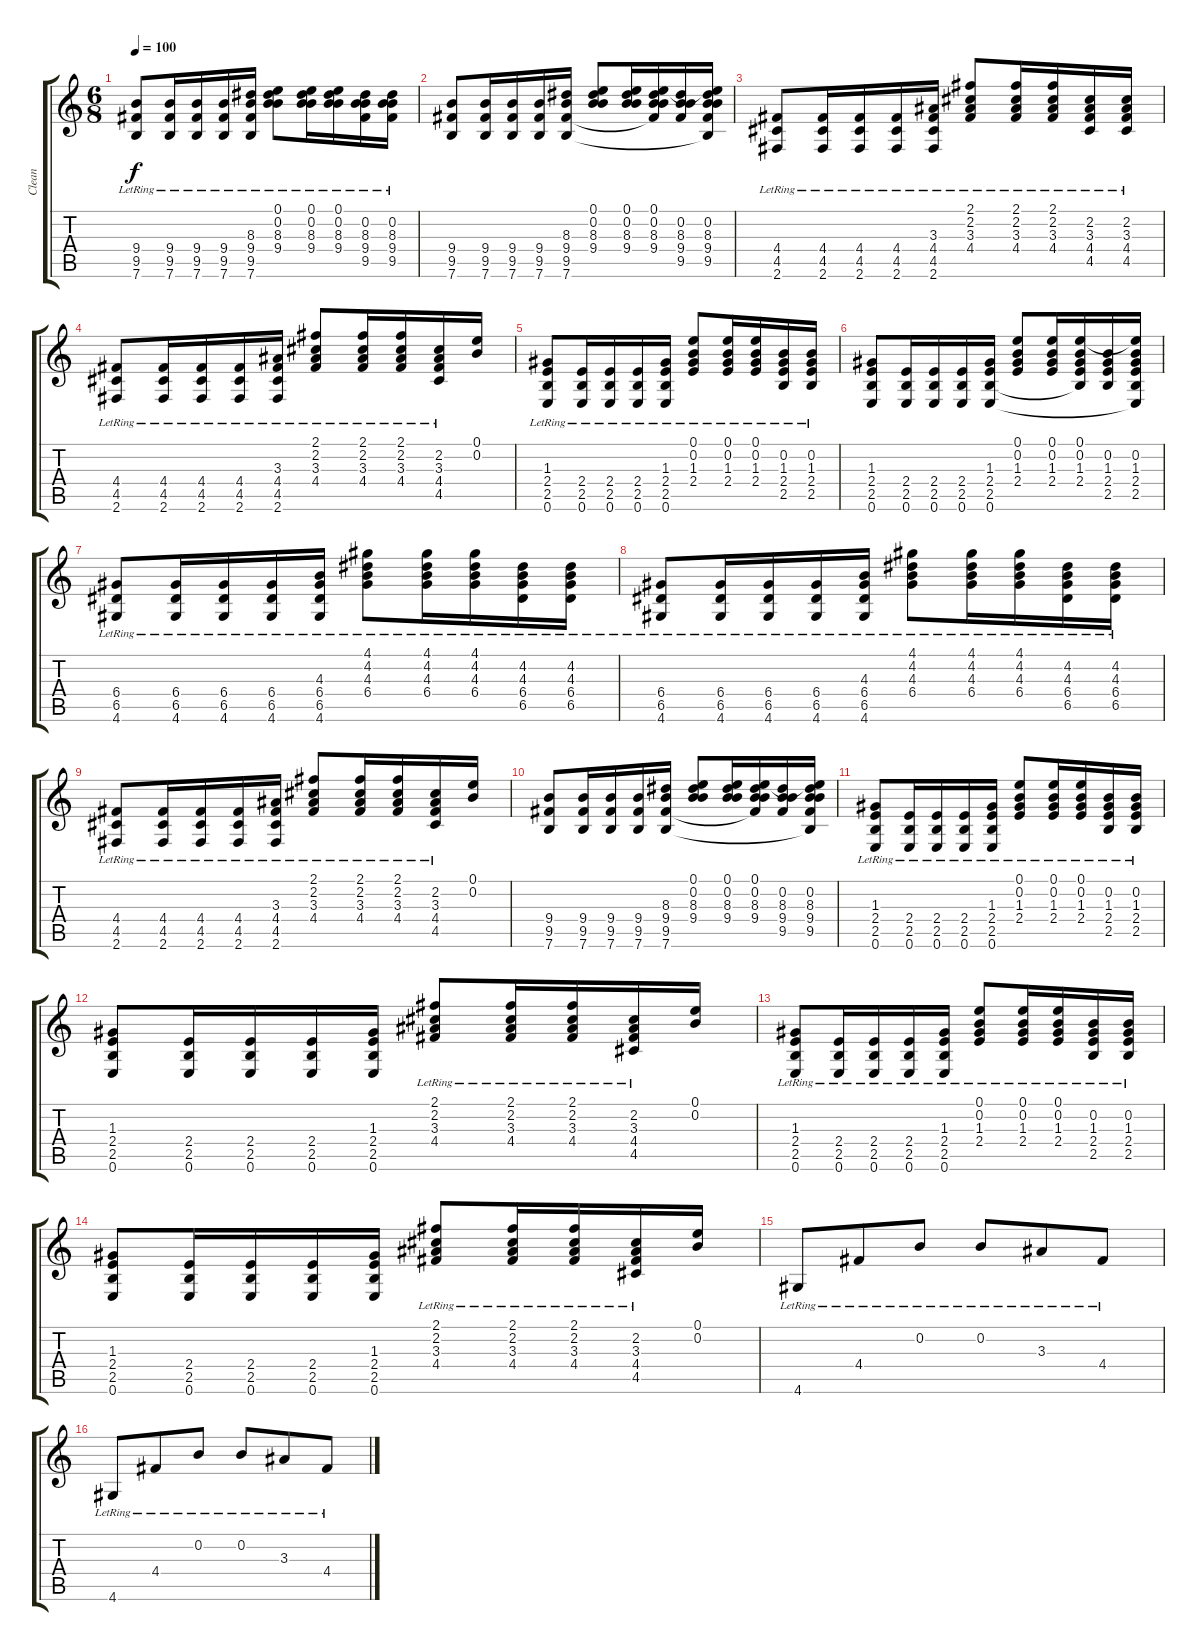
\track ("Clean" "Clean") {instrument acousticguitarsteel}
\staff {score tabs}
\tuning (E4 B3 G3 D3 A2 E2) {hide}
\ts (6 8)
\tempo 100
\clef g2
\ks c
(9.4{lr} 9.5{lr} 7.6{lr}).8{dy f} (9.4{lr} 9.5{lr} 7.6{lr}).16 (9.4{lr} 9.5{lr} 7.6{lr}).16 (9.4{lr} 9.5{lr} 7.6{lr}).16 (8.3{lr} 9.4{lr} 9.5{lr} 7.6{lr}).16 (0.1{lr} 0.2{lr} 8.3{lr} 9.4{lr}).8 (0.1{lr} 0.2{lr} 8.3{lr} 9.4{lr}).16 (0.1{lr} 0.2{lr} 8.3{lr} 9.4{lr}).16 (0.2{lr} 8.3{lr} 9.4{lr} 9.5{lr}).16 (0.2{lr} 8.3{lr} 9.4{lr} 9.5{lr}).16 |
(9.4 9.5 7.6).8 (9.4 9.5 7.6).16 (9.4 9.5 7.6).16 (9.4 9.5 7.6).16 (8.3 9.4 9.5 7.6).16 (0.1 0.2 8.3 9.4).8 (0.1 0.2 8.3 9.4).16 (0.1 0.2 8.3 9.4 9.5{t}).16 (0.2 8.3 9.4 9.5).16 (0.1{t} 0.2 8.3 9.4 9.5 7.6{t}).16 |
(4.4{lr} 4.5{lr} 2.6{lr}).8 (4.4{lr} 4.5{lr} 2.6{lr}).16 (4.4{lr} 4.5{lr} 2.6{lr}).16 (4.4{lr} 4.5{lr} 2.6{lr}).16 (3.3{lr} 4.4{lr} 4.5{lr} 2.6{lr}).16 (2.1{lr} 2.2{lr} 3.3{lr} 4.4{lr}).8 (2.1{lr} 2.2{lr} 3.3{lr} 4.4{lr}).16 (2.1{lr} 2.2{lr} 3.3{lr} 4.4{lr}).16 (2.2{lr} 3.3{lr} 4.4{lr} 4.5{lr}).16 (2.2{lr} 3.3{lr} 4.4{lr} 4.5{lr}).16 |
(4.4{lr} 4.5{lr} 2.6{lr}).8 (4.4{lr} 4.5{lr} 2.6{lr}).16 (4.4{lr} 4.5{lr} 2.6{lr}).16 (4.4{lr} 4.5{lr} 2.6{lr}).16 (3.3{lr} 4.4{lr} 4.5{lr} 2.6{lr}).16 (2.1{lr} 2.2{lr} 3.3{lr} 4.4{lr}).8 (2.1{lr} 2.2{lr} 3.3{lr} 4.4{lr}).16 (2.1{lr} 2.2{lr} 3.3{lr} 4.4{lr}).16 (2.2{lr} 3.3{lr} 4.4{lr} 4.5{lr}).16 (0.1 0.2).16 |
(1.3 2.4 2.5{lr} 0.6).8 (2.4{lr} 2.5{lr} 0.6{lr}).16 (2.4{lr} 2.5{lr} 0.6{lr}).16 (2.4{lr} 2.5{lr} 0.6{lr}).16 (1.3{lr} 2.4{lr} 2.5{lr} 0.6{lr}).16 (0.1{lr} 0.2{lr} 1.3{lr} 2.4{lr}).8 (0.1{lr} 0.2{lr} 1.3{lr} 2.4{lr}).16 (0.1{lr} 0.2{lr} 1.3{lr} 2.4{lr}).16 (0.2{lr} 1.3{lr} 2.4{lr} 2.5{lr}).16 (0.2 1.3 2.4 2.5{lr}).16 |
(1.3 2.4 2.5 0.6).8 (2.4 2.5 0.6).16 (2.4 2.5 0.6).16 (2.4 2.5 0.6).16 (1.3 2.4 2.5 0.6).16 (0.1 0.2 1.3 2.4).8 (0.1 0.2 1.3 2.4).16 (0.1 0.2 1.3 2.4 2.5{t}).16 (0.2 1.3 2.4 2.5).16 (0.1{t} 0.2 1.3 2.4 2.5 0.6{t}).16 |
(6.4{lr} 6.5{lr} 4.6{lr}).8 (6.4{lr} 6.5{lr} 4.6{lr}).16 (6.4{lr} 6.5{lr} 4.6{lr}).16 (6.4{lr} 6.5{lr} 4.6{lr}).16 (4.3{lr} 6.4{lr} 6.5{lr} 4.6{lr}).16 (4.1{lr} 4.2{lr} 4.3{lr} 6.4{lr}).8 (4.1{lr} 4.2{lr} 4.3{lr} 6.4{lr}).16 (4.1{lr} 4.2{lr} 4.3{lr} 6.4{lr}).16 (4.2{lr} 4.3{lr} 6.4{lr} 6.5{lr}).16 (4.2{lr} 4.3{lr} 6.4{lr} 6.5{lr}).16 |
(6.4{lr} 6.5{lr} 4.6{lr}).8 (6.4{lr} 6.5{lr} 4.6{lr}).16 (6.4{lr} 6.5{lr} 4.6{lr}).16 (6.4{lr} 6.5{lr} 4.6{lr}).16 (4.3{lr} 6.4{lr} 6.5{lr} 4.6{lr}).16 (4.1{lr} 4.2{lr} 4.3{lr} 6.4{lr}).8 (4.1{lr} 4.2{lr} 4.3{lr} 6.4{lr}).16 (4.1{lr} 4.2{lr} 4.3{lr} 6.4{lr}).16 (4.2{lr} 4.3{lr} 6.4{lr} 6.5{lr}).16 (4.2{lr} 4.3{lr} 6.4{lr} 6.5{lr}).16 |
(4.4{lr} 4.5{lr} 2.6{lr}).8 (4.4{lr} 4.5{lr} 2.6{lr}).16 (4.4{lr} 4.5{lr} 2.6{lr}).16 (4.4{lr} 4.5{lr} 2.6{lr}).16 (3.3{lr} 4.4{lr} 4.5{lr} 2.6{lr}).16 (2.1{lr} 2.2{lr} 3.3{lr} 4.4{lr}).8 (2.1{lr} 2.2{lr} 3.3{lr} 4.4{lr}).16 (2.1{lr} 2.2{lr} 3.3{lr} 4.4{lr}).16 (2.2{lr} 3.3{lr} 4.4{lr} 4.5{lr}).16 (0.1 0.2).16 |
(9.4 9.5 7.6).8 (9.4 9.5 7.6).16 (9.4 9.5 7.6).16 (9.4 9.5 7.6).16 (8.3 9.4 9.5 7.6).16 (0.1 0.2 8.3 9.4).8 (0.1 0.2 8.3 9.4).16 (0.1 0.2 8.3 9.4 9.5{t}).16 (0.2 8.3 9.4 9.5).16 (0.1{t} 0.2 8.3 9.4 9.5 7.6{t}).16 |
(1.3 2.4 2.5{lr} 0.6).8 (2.4{lr} 2.5{lr} 0.6{lr}).16 (2.4{lr} 2.5{lr} 0.6{lr}).16 (2.4{lr} 2.5{lr} 0.6{lr}).16 (1.3{lr} 2.4{lr} 2.5{lr} 0.6{lr}).16 (0.1{lr} 0.2{lr} 1.3{lr} 2.4{lr}).8 (0.1{lr} 0.2{lr} 1.3{lr} 2.4{lr}).16 (0.1{lr} 0.2{lr} 1.3{lr} 2.4{lr}).16 (0.2{lr} 1.3{lr} 2.4{lr} 2.5{lr}).16 (0.2 1.3 2.4 2.5{lr}).16 |
(1.3 2.4 2.5 0.6).8 (2.4 2.5 0.6).16 (2.4 2.5 0.6).16 (2.4 2.5 0.6).16 (1.3 2.4 2.5 0.6).16 (2.1{lr} 2.2{lr} 3.3{lr} 4.4{lr}).8 (2.1{lr} 2.2{lr} 3.3{lr} 4.4{lr}).16 (2.1{lr} 2.2{lr} 3.3{lr} 4.4{lr}).16 (2.2{lr} 3.3{lr} 4.4{lr} 4.5{lr}).16 (0.1 0.2).16 |
(1.3 2.4 2.5{lr} 0.6).8 (2.4{lr} 2.5{lr} 0.6{lr}).16 (2.4{lr} 2.5{lr} 0.6{lr}).16 (2.4{lr} 2.5{lr} 0.6{lr}).16 (1.3{lr} 2.4{lr} 2.5{lr} 0.6{lr}).16 (0.1{lr} 0.2{lr} 1.3{lr} 2.4{lr}).8 (0.1{lr} 0.2{lr} 1.3{lr} 2.4{lr}).16 (0.1{lr} 0.2{lr} 1.3{lr} 2.4{lr}).16 (0.2{lr} 1.3{lr} 2.4{lr} 2.5{lr}).16 (0.2 1.3 2.4 2.5{lr}).16 |
(1.3 2.4 2.5 0.6).8 (2.4 2.5 0.6).16 (2.4 2.5 0.6).16 (2.4 2.5 0.6).16 (1.3 2.4 2.5 0.6).16 (2.1{lr} 2.2{lr} 3.3{lr} 4.4{lr}).8 (2.1{lr} 2.2{lr} 3.3{lr} 4.4{lr}).16 (2.1{lr} 2.2{lr} 3.3{lr} 4.4{lr}).16 (2.2{lr} 3.3{lr} 4.4{lr} 4.5{lr}).16 (0.1 0.2).16 |
4.6{lr}.8 4.4{lr}.8 0.2{lr}.8 0.2{lr}.8 3.3{lr}.8 4.4{lr}.8 |
4.6{lr}.8 4.4{lr}.8 0.2{lr}.8 0.2{lr}.8 3.3{lr}.8 4.4{lr}.8
